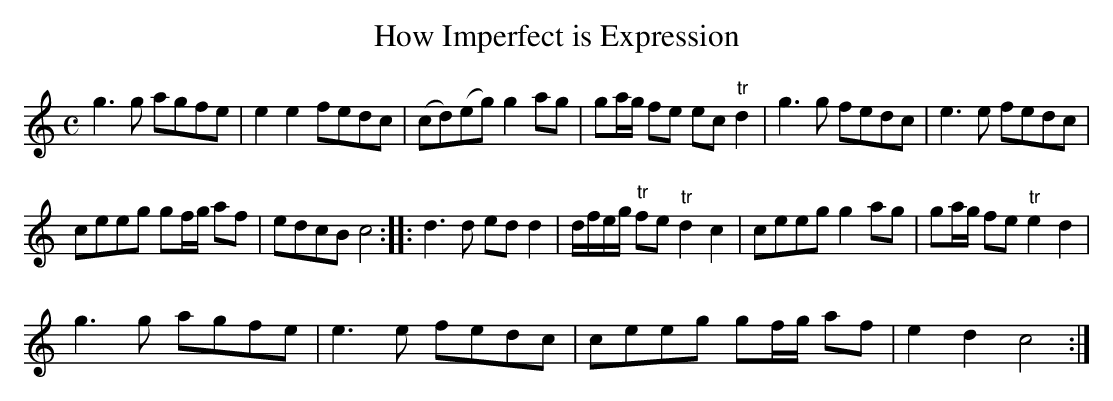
X:1
T:How Imperfect is Expression
M:C
K:C
g3g agfe| e2e2 fedc|\
(cd)(eg) g2ag| ga/g/ fe ec "tr"d2|\
g3g fedc| e3e fedc|
ceeg gf/g/ af| edcB c4 ::\
d3d edd2| d/f/e/g/ "tr"fe "tr"d2c2| \
ceeg g2ag| ga/g/ fe "tr"e2d2|
g3g agfe| e3e fedc| \
ceeg gf/g/ af| e2d2 c4:|
